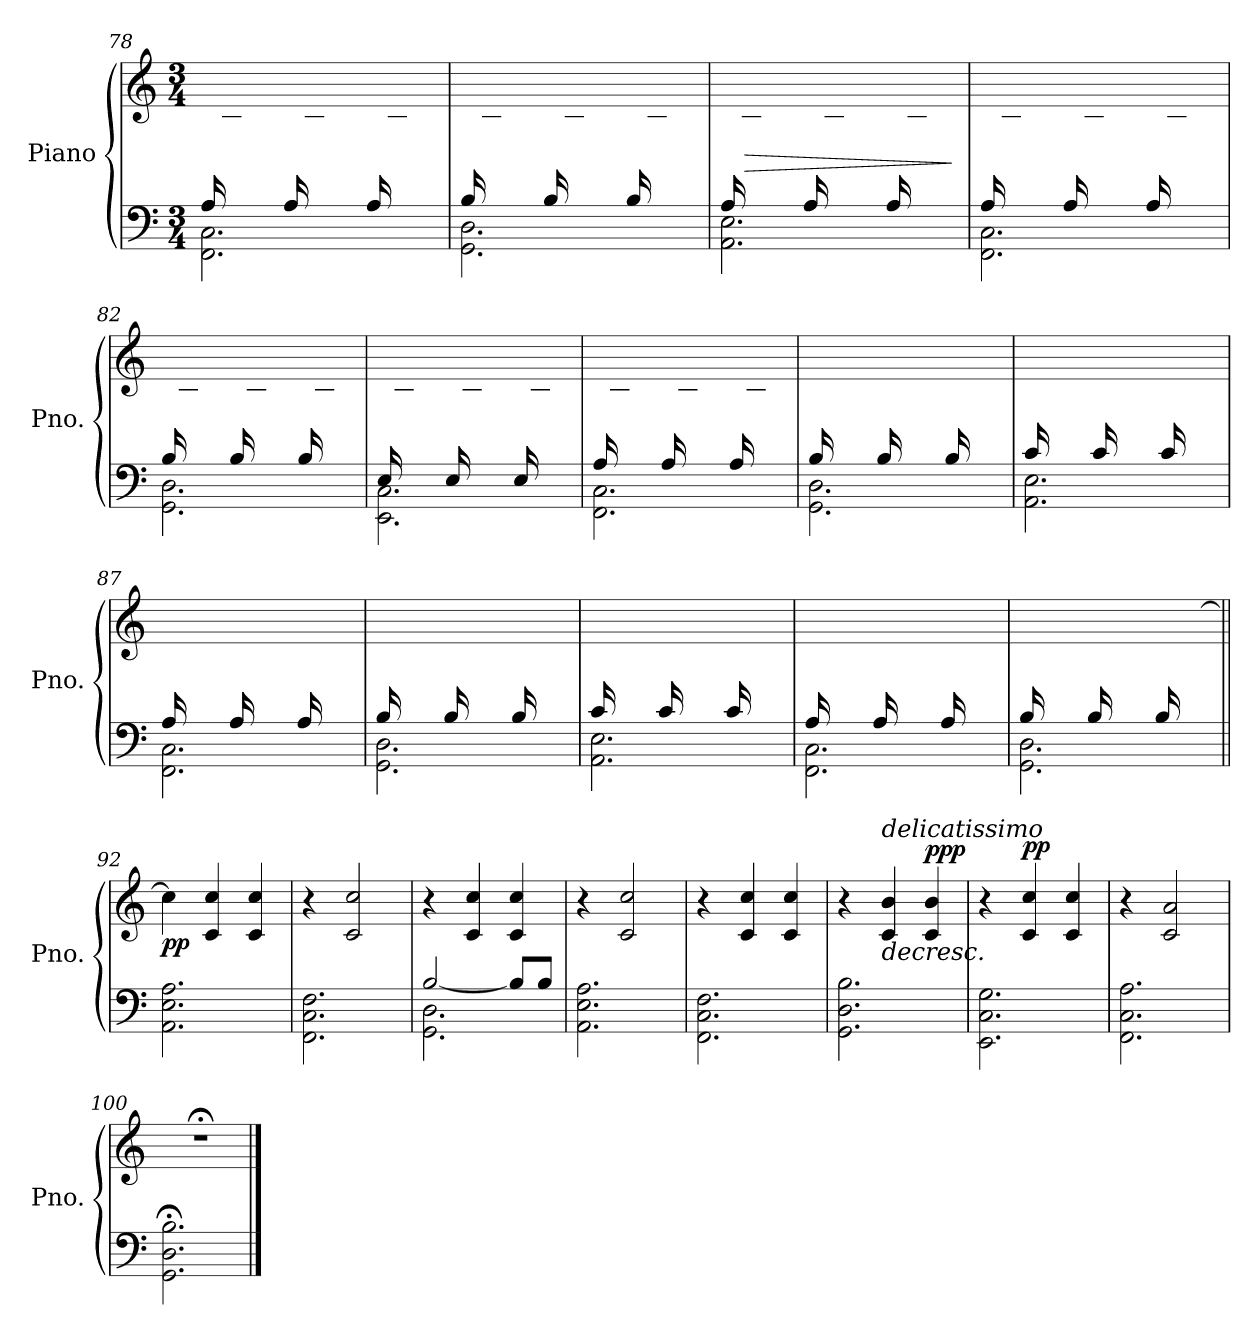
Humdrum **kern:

**kern	**kern	**dynam
*part1	*part1	*part1
*staff2	*staff1	*staff1/2
*I"Piano	*	*
*I'Pno.	*	*
*clefF4	*clefG2	*
*k[]	*k[]	*
*M3/4	*M3/4	*
=78	=78	=78
*^	*	*
16A/LL	2.FF\ 2.C\	16ryy	.
8.ryy	.	16c\J	.
.	.	8cc\J	.
16A/LL	.	16ryy	.
8.ryy	.	16c\J	.
.	.	8cc\J	.
16A/LL	.	16ryy	.
8.ryy	.	16c\J	.
.	.	8b\J	.
!!LO:LB:g=z
=79	=79	=79	=79
16B/LL	2.GG\ 2.D\	16ryy	.
8.ryy	.	16c\J	.
.	.	8cc\J	.
16B/LL	.	16ryy	.
8.ryy	.	16c\J	.
.	.	8cc\J	.
16B/LL	.	16ryy	.
8.ryy	.	16c\J	.
.	.	8dd\J	.
=80	=80	=80	=80
16A/LL	2.AA\ 2.E\	16ryy	.
!	!	!	!LO:HP:b
8.ryy	.	16c\J	>
.	.	8cc\J	.
16A/LL	.	16ryy	.
8.ryy	.	16c\J	.
.	.	8cc\J	.
16A/LL	.	16ryy	.
8.ryy	.	16c\J	.
.	.	8b\J	.
*v	*v	*	*
.	.	]
=81	=81	=81
*^	*	*
16A/LL	2.FF\ 2.C\	16ryy	.
8.ryy	.	16c\J	.
.	.	8a\J	.
16A/LL	.	16ryy	.
8.ryy	.	16c\J	.
.	.	8a\J	.
16A/LL	.	16ryy	.
8.ryy	.	16c\J	.
.	.	8g\J	.
=82	=82	=82	=82
16B/LL	2.GG\ 2.D\	16ryy	.
8.ryy	.	16c\J	.
.	.	8g\J	.
16B/LL	.	16ryy	.
8.ryy	.	16c\J	.
.	.	8g\J	.
16B/LL	.	16ryy	.
8.ryy	.	16c\J	.
.	.	8f\J	.
!!LO:LB:g=z
=83	=83	=83	=83
16E/LL	2.EE\ 2.C\	16ryy	.
8.ryy	.	16c\J	.
.	.	8g\J	.
16E/LL	.	16ryy	.
8.ryy	.	16c\J	.
.	.	8g\J	.
16E/LL	.	16ryy	.
8.ryy	.	16c\J	.
.	.	8g\J	.
=84	=84	=84	=84
16A/LL	2.FF\ 2.C\	16ryy	.
8.ryy	.	16c\J	.
.	.	8a\J	.
16A/LL	.	16ryy	.
8.ryy	.	16c\J	.
.	.	8a\J	.
16A/LL	.	16ryy	.
8.ryy	.	16c\J	.
.	.	8a\J	.
=85	=85	=85	=85
16B/LL	2.GG\ 2.D\	16ryy	.
8.ryy	.	16d\J	.
.	.	8b\J	.
16B/LL	.	16ryy	.
8.ryy	.	16d\J	.
.	.	8b\J	.
16B/LL	.	16ryy	.
8.ryy	.	16d\J	.
.	.	8b\J	.
=86	=86	=86	=86
16c/LL	2.AA\ 2.E\	16ryy	.
8.ryy	.	16d\J	.
.	.	8dd\J	.
16c/LL	.	16ryy	.
8.ryy	.	16d\J	.
.	.	8dd\J	.
16c/LL	.	16ryy	.
8.ryy	.	16d\J	.
.	.	8dd\J	.
!!LO:LB:g=z
=87	=87	=87	=87
16A/LL	2.FF\ 2.C\	16ryy	.
8.ryy	.	16d\J	.
.	.	8dd\J	.
16A/LL	.	16ryy	.
8.ryy	.	16d\J	.
.	.	8dd\J	.
16A/LL	.	16ryy	.
8.ryy	.	16d\J	.
.	.	8dd\J	.
=88	=88	=88	=88
16B/LL	2.GG\ 2.D\	16ryy	.
8.ryy	.	16d\J	.
.	.	8ee\J	.
16B/LL	.	16ryy	.
8.ryy	.	16d\J	.
.	.	8ee\J	.
16B/LL	.	16ryy	.
8.ryy	.	16d\J	.
.	.	8ee\J	.
=89	=89	=89	=89
16c/LL	2.AA\ 2.E\	16ryy	.
8.ryy	.	16e\J	.
.	.	8ee\J	.
16c/LL	.	16ryy	.
8.ryy	.	16e\J	.
.	.	8ee\J	.
16c/LL	.	16ryy	.
8.ryy	.	16e\J	.
.	.	8ee\J	.
=90	=90	=90	=90
16A/LL	2.FF\ 2.C\	16ryy	.
8.ryy	.	16e\J	.
.	.	8ff\J	.
16A/LL	.	16ryy	.
8.ryy	.	16e\J	.
.	.	8ff\J	.
16A/LL	.	16ryy	.
8.ryy	.	16e\J	.
.	.	8ee\J	.
!!LO:LB:g=z
=91	=91	=91	=91
16B/LL	2.GG\ 2.D\	16ryy	.
8.ryy	.	16e\J	.
.	.	8dd\J	.
16B/LL	.	16ryy	.
8.ryy	.	16e\J	.
.	.	8dd\J	.
16B/LL	.	16ryy	.
8.ryy	.	16e\J	.
.	.	[8cc\J	.
*v	*v	*	*
=92||	=92||	=92||
!	!	!LO:DY:b
2.AA\ 2.E\ 2.A\	4cc\]	pp
.	4c/ 4cc/	.
.	4c/ 4cc/	.
=93	=93	=93
2.FF\ 2.C\ 2.F\	4r	.
.	2c/ 2cc/	.
=94	=94	=94
*^	*	*
2.GG\ 2.D\	[2B/	4r	.
.	.	4c/ 4cc/	.
.	8B/L]	4c/ 4cc/	.
.	8B/J	.	.
*v	*v	*	*
=95	=95	=95
2.AA\ 2.E\ 2.A\	4r	.
.	2c/ 2cc/	.
!!LO:PB:g=z
=96	=96	=96
2.FF\ 2.C\ 2.F\	4r	.
.	4c/ 4cc/	.
.	4c/ 4cc/	.
=97	=97	=97
2.GG\ 2.D\ 2.B\	4r	.
!	!LO:TX:a:i:t=delicatissimo	!
!	!	!LO:HP:b
.	4c/ 4b/	>
!	!	!LO:DY:a
.	4c/ 4b/	ppp
.	.	]
=98	=98	=98
2.EE\ 2.C\ 2.G\	4r	.
!	!	!LO:DY:a
.	4c/ 4cc/	pp
.	4c/ 4cc/	.
=99	=99	=99
2.FF\ 2.C\ 2.A\	4r	.
.	2c/ 2a/	.
=100	=100	=100
2.GG\;< 2.D\;< 2.B\;<	2.r;<	.
==	==	==
*-	*-	*-
